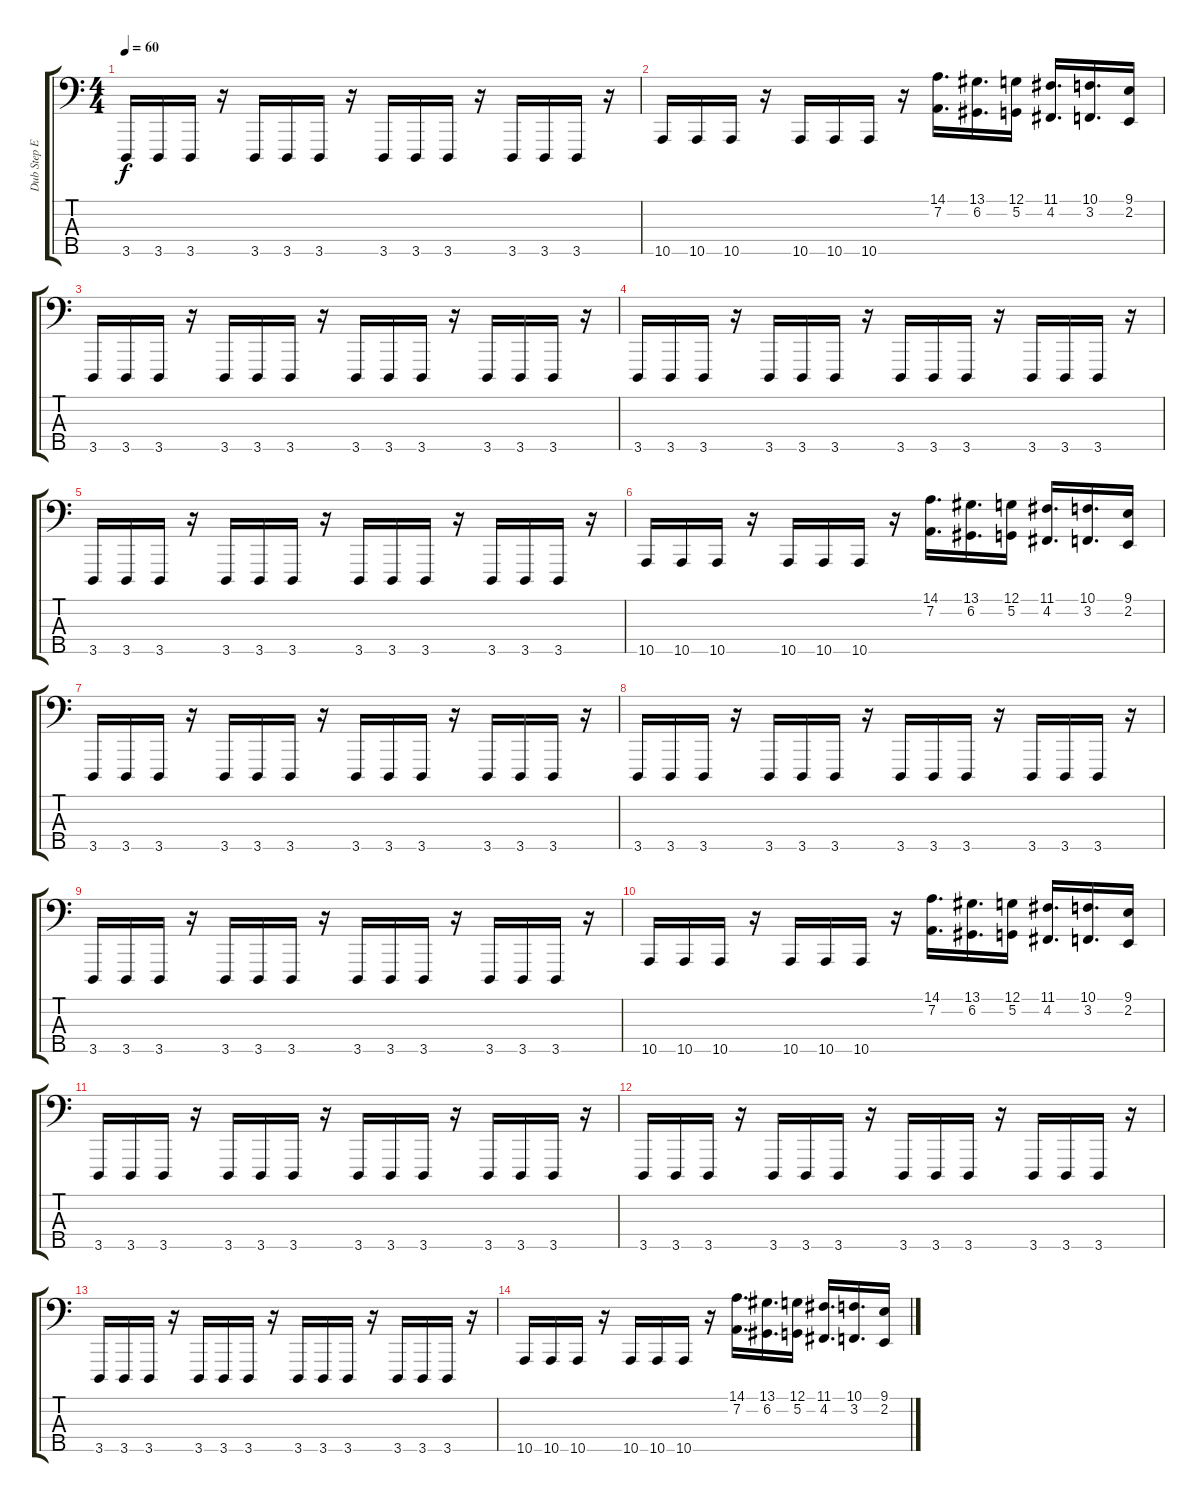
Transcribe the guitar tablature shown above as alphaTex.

\track ("Dub Step Effect" "Dub Step E") {instrument lead2sawtooth}
\staff {score tabs}
\tuning (G2 D2 A1 E1 B0) {hide}
\ts (4 4)
\tempo 60
\clef f4
\ks c
3.5.16{dy f} 3.5.16{balance 0} 3.5.16{balance 16} r.16 3.5.16 3.5.16{balance 0} 3.5.16{balance 16} r.16 3.5.16 3.5.16{balance 0} 3.5.16{balance 16} r.16 3.5.16 3.5.16{balance 0} 3.5.16{balance 16} r.16 |
10.5.16 10.5.16{balance 0} 10.5.16{balance 16} r.16 10.5.16 10.5.16{balance 0} 10.5.16{balance 16} r.16 (14.1 7.2).16{d} (13.1 6.2).16{d} (12.1 5.2).16 (11.1 4.2).16{d} (10.1 3.2).16{d} (9.1 2.2).16 |
3.5.16 3.5.16{balance 0} 3.5.16{balance 16} r.16 3.5.16 3.5.16{balance 0} 3.5.16{balance 16} r.16 3.5.16 3.5.16{balance 0} 3.5.16{balance 16} r.16 3.5.16 3.5.16{balance 0} 3.5.16{balance 16} r.16 |
3.5.16 3.5.16{balance 0} 3.5.16{balance 16} r.16 3.5.16 3.5.16{balance 0} 3.5.16{balance 16} r.16 3.5.16 3.5.16{balance 0} 3.5.16{balance 16} r.16 3.5.16 3.5.16{balance 0} 3.5.16{balance 16} r.16 |
3.5.16 3.5.16{balance 0} 3.5.16{balance 16} r.16 3.5.16 3.5.16{balance 0} 3.5.16{balance 16} r.16 3.5.16 3.5.16{balance 0} 3.5.16{balance 16} r.16 3.5.16 3.5.16{balance 0} 3.5.16{balance 16} r.16 |
10.5.16 10.5.16{balance 0} 10.5.16{balance 16} r.16 10.5.16 10.5.16{balance 0} 10.5.16{balance 16} r.16 (14.1 7.2).16{d} (13.1 6.2).16{d} (12.1 5.2).16 (11.1 4.2).16{d} (10.1 3.2).16{d} (9.1 2.2).16 |
3.5.16 3.5.16{balance 0} 3.5.16{balance 16} r.16 3.5.16 3.5.16{balance 0} 3.5.16{balance 16} r.16 3.5.16 3.5.16{balance 0} 3.5.16{balance 16} r.16 3.5.16 3.5.16{balance 0} 3.5.16{balance 16} r.16 |
3.5.16 3.5.16{balance 0} 3.5.16{balance 16} r.16 3.5.16 3.5.16{balance 0} 3.5.16{balance 16} r.16 3.5.16 3.5.16{balance 0} 3.5.16{balance 16} r.16 3.5.16 3.5.16{balance 0} 3.5.16{balance 16} r.16 |
3.5.16 3.5.16{balance 0} 3.5.16{balance 16} r.16 3.5.16 3.5.16{balance 0} 3.5.16{balance 16} r.16 3.5.16 3.5.16{balance 0} 3.5.16{balance 16} r.16 3.5.16 3.5.16{balance 0} 3.5.16{balance 16} r.16 |
10.5.16 10.5.16{balance 0} 10.5.16{balance 16} r.16 10.5.16 10.5.16{balance 0} 10.5.16{balance 16} r.16 (14.1 7.2).16{d} (13.1 6.2).16{d} (12.1 5.2).16 (11.1 4.2).16{d} (10.1 3.2).16{d} (9.1 2.2).16 |
3.5.16 3.5.16{balance 0} 3.5.16{balance 16} r.16 3.5.16 3.5.16{balance 0} 3.5.16{balance 16} r.16 3.5.16 3.5.16{balance 0} 3.5.16{balance 16} r.16 3.5.16 3.5.16{balance 0} 3.5.16{balance 16} r.16 |
3.5.16 3.5.16{balance 0} 3.5.16{balance 16} r.16 3.5.16 3.5.16{balance 0} 3.5.16{balance 16} r.16 3.5.16 3.5.16{balance 0} 3.5.16{balance 16} r.16 3.5.16 3.5.16{balance 0} 3.5.16{balance 16} r.16 |
3.5.16 3.5.16{balance 0} 3.5.16{balance 16} r.16 3.5.16 3.5.16{balance 0} 3.5.16{balance 16} r.16 3.5.16 3.5.16{balance 0} 3.5.16{balance 16} r.16 3.5.16 3.5.16{balance 0} 3.5.16{balance 16} r.16 |
10.5.16 10.5.16{balance 0} 10.5.16{balance 16} r.16 10.5.16 10.5.16{balance 0} 10.5.16{balance 16} r.16 (14.1 7.2).16{d} (13.1 6.2).16{d} (12.1 5.2).16 (11.1 4.2).16{d} (10.1 3.2).16{d} (9.1 2.2).16
